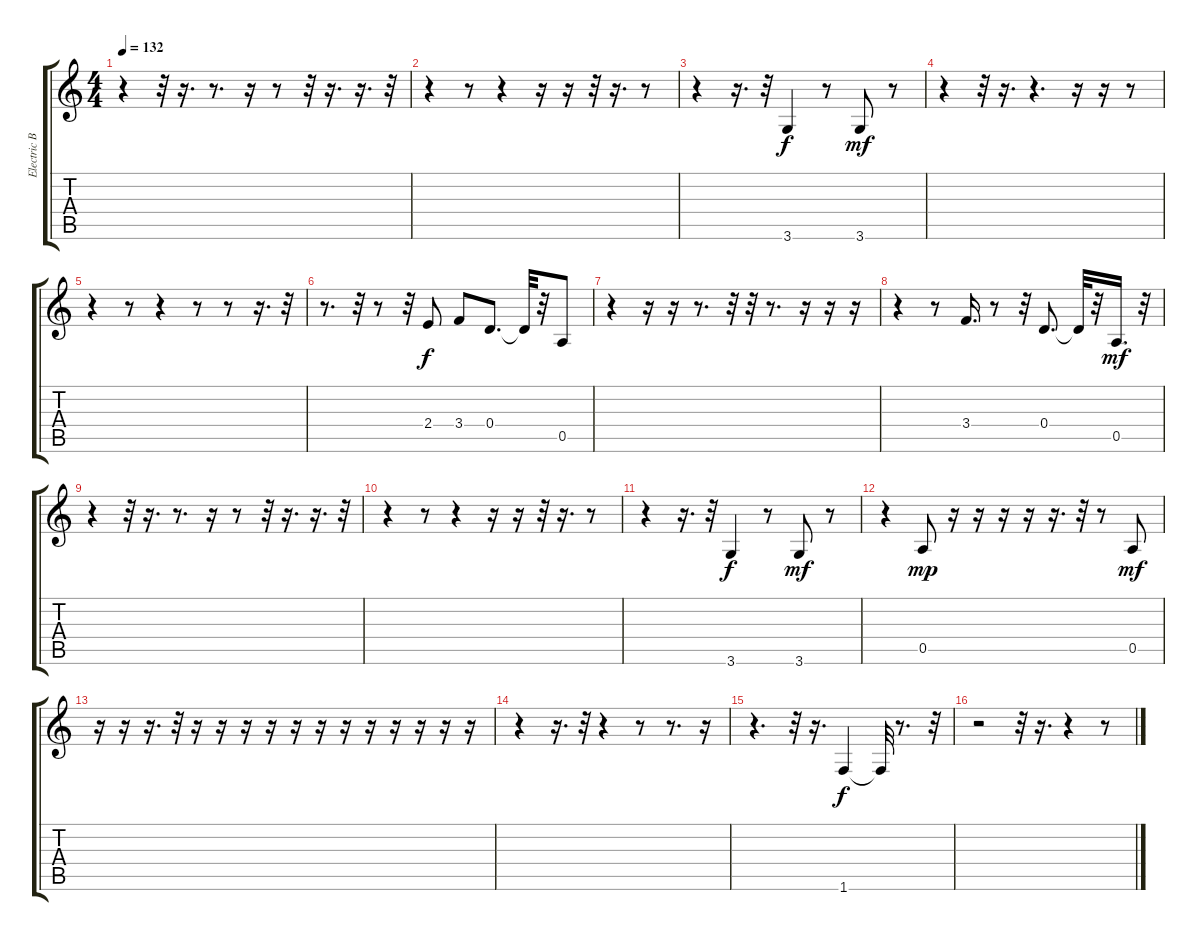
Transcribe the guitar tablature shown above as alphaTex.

\track ("Electric Bass(Finger)" "Electric B") {instrument electricbassfinger}
\staff {score tabs}
\tuning (E4 B3 G3 D3 A2 E2) {hide}
\ts (4 4)
\tempo 132
\clef g2
\ks c
r.4{dy mf} r.32 r.16{d} r.8{d} r.16 r.8 r.32 r.16{d} r.16{d} r.32 |
r.4 r.8 r.4 r.16 r.16 r.32 r.16{d} r.8 |
r.4 r.16{d} r.32 3.6.4{dy f} r.8 3.6.8{dy mf} r.8 |
r.4 r.32 r.16{d} r.4{d} r.16 r.16 r.8 |
r.4 r.8 r.4 r.8 r.8 r.16{d} r.32 |
r.8{d} r.32 r.8 r.32 2.4.8{dy f} 3.4.8 0.4.8{d} 0.4{t}.32 r.32 0.5.8 |
r.4 r.16 r.16 r.8{d} r.32 r.32 r.8{d} r.16 r.16 r.16 |
r.4 r.8 3.4.16{d} r.8 r.32 0.4.8{d} 0.4{t}.32 r.32 0.5.16{d dy mf} r.32 |
r.4 r.32 r.16{d} r.8{d} r.16 r.8 r.32 r.16{d} r.16{d} r.32 |
r.4 r.8 r.4 r.16 r.16 r.32 r.16{d} r.8 |
r.4 r.16{d} r.32 3.6.4{dy f} r.8 3.6.8{dy mf} r.8 |
r.4 0.5.8{dy mp} r.16 r.16 r.16 r.16 r.16{d} r.32 r.8 0.5.8{dy mf} |
r.16 r.16 r.16{d} r.32 r.16 r.16 r.16 r.16 r.16 r.16 r.16 r.16 r.16 r.16 r.16 r.16 |
r.4 r.16{d} r.32 r.4 r.8 r.8{d} r.16 |
r.4{d} r.32 r.16{d} 1.6.4{dy f} 1.6{t}.32 r.8{d} r.32 |
r.2 r.32 r.16{d} r.4 r.8
